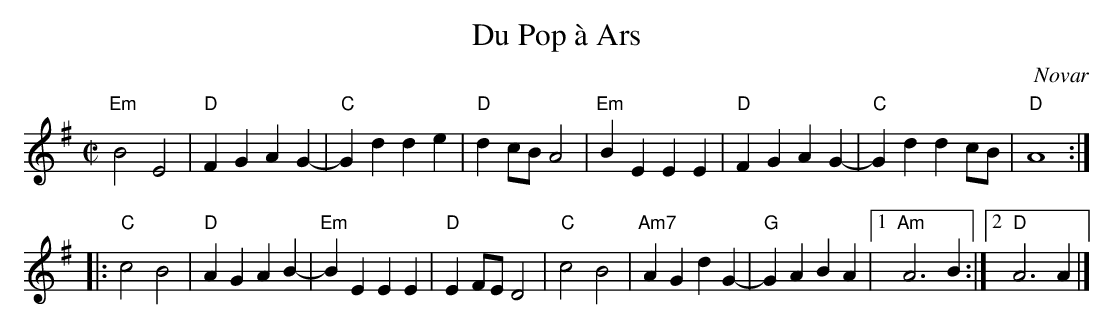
X:1
T:Du Pop à Ars
C:Novar
M:C|
L:1/8
K:G
"Em"B4E4|"D"F2G2A2G2-|"C"G2d2d2e2|"D"d2cBA4|\
"Em"B2E2E2E2|"D"F2G2A2G2-|"C"G2d2d2cB|"D"A8:|
|:"C"c4B4|"D"A2G2A2B2-|"Em"B2E2E2E2|"D"E2FED4|\
"C"c4B4|"Am7"A2G2d2G2-|"G"G2A2B2A2|1"Am"A6B2:|2 "D"A6 A2|]
